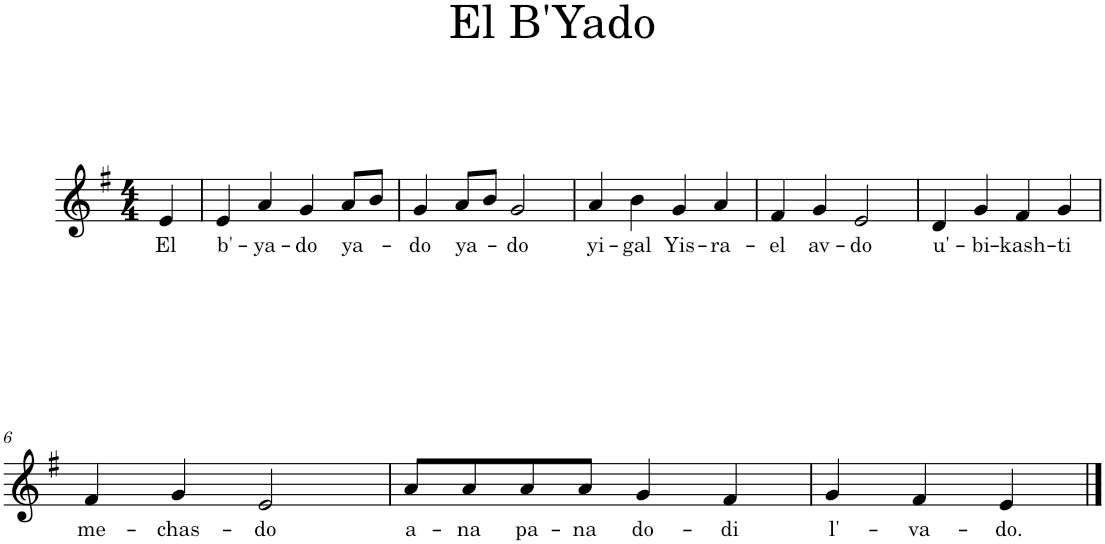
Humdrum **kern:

**kern	**text
*part1	*part1
*staff1	*staff1
*I"Bb Trumpet	*
*I'Bb Tpt.	*
*clefG2	*
*Trd1c2	*
*k[f#]	*
*M4/4	*
=	=
!	!LO:LY:b
4e/	El
=1	=1
!	!LO:LY:b
4e/	b'-
!	!LO:LY:b
4a/	-ya-
!	!LO:LY:b
4g/	-do
!	!LO:LY:b
8a/L	ya-
8b/J	.
=2	=2
!	!LO:LY:b
4g/	-do
!	!LO:LY:b
8a/L	ya-
8b/J	.
!	!LO:LY:b
2g/	-do
=3	=3
!	!LO:LY:b
4a/	yi-
!	!LO:LY:b
4b\	-gal
!	!LO:LY:b
4g/	Yis-
!	!LO:LY:b
4a/	-ra-
=4	=4
!	!LO:LY:b
4f#/	-el
!	!LO:LY:b
4g/	av-
!	!LO:LY:b
2e/	-do
=5	=5
!	!LO:LY:b
4d/	u'-
!	!LO:LY:b
4g/	-bi-
!	!LO:LY:b
4f#/	-kash-
!	!LO:LY:b
4g/	-ti
!!LO:LB:g=z
=6	=6
!	!LO:LY:b
4f#/	me-
!	!LO:LY:b
4g/	-chas-
!	!LO:LY:b
2e/	-do
=7	=7
!	!LO:LY:b
8a/L	a-
!	!LO:LY:b
8a/	-na
!	!LO:LY:b
8a/	pa-
!	!LO:LY:b
8a/J	-na
!	!LO:LY:b
4g/	do-
!	!LO:LY:b
4f#/	-di
=8	=8
!	!LO:LY:b
4g/	l'-
!	!LO:LY:b
4f#/	-va-
!	!LO:LY:b
4e/	-do.
==	==
*-	*-
